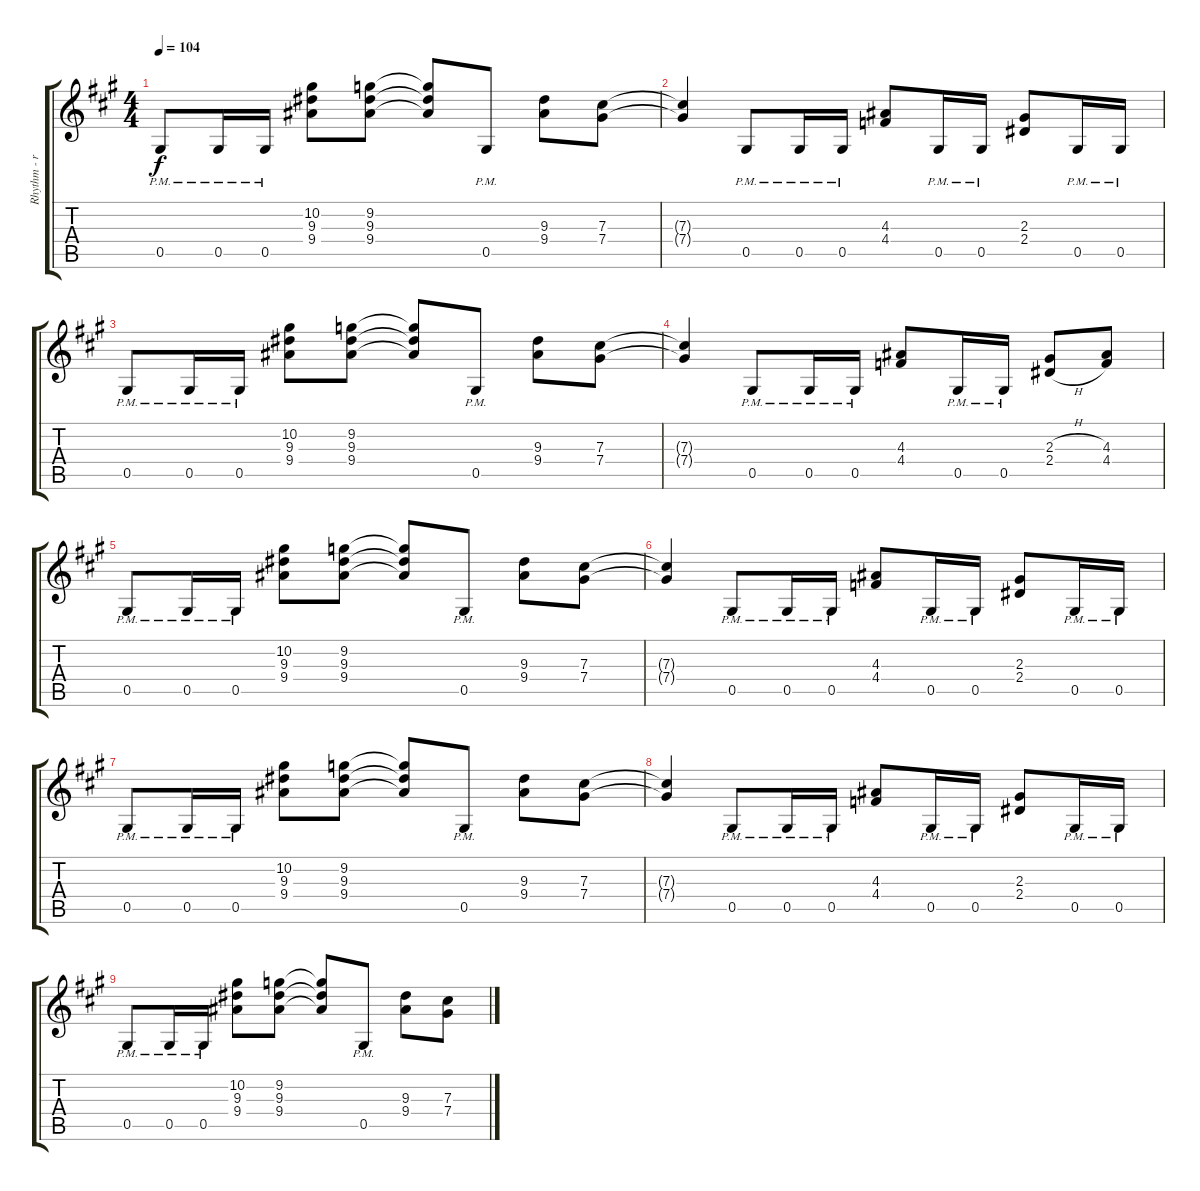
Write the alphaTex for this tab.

\track ("Rhythm - right" "Rhythm - r") {instrument distortionguitar}
\staff {score tabs}
\tuning (Eb4 Bb3 Gb3 Db3 Ab2 Eb2) {hide}
\ts (4 4)
\tempo 104
\clef g2
\ks a
0.5{pm}.8{dy f} 0.5{pm}.16 0.5{pm}.16 (10.2 9.3 9.4).8 (9.2 9.3 9.4).8 (9.2{t} 9.3{t} 9.4{t}).8 0.5{pm}.8 (9.3 9.4).8 (7.3 7.4).8 |
(7.3{t} 7.4{t}).4 0.5{pm}.8 0.5{pm}.16 0.5{pm}.16 (4.3 4.4).8 0.5{pm}.16 0.5{pm}.16 (2.3 2.4).8 0.5{pm}.16 0.5{pm}.16 |
0.5{pm}.8 0.5{pm}.16 0.5{pm}.16 (10.2 9.3 9.4).8 (9.2 9.3 9.4).8 (9.2{t} 9.3{t} 9.4{t}).8 0.5{pm}.8 (9.3 9.4).8 (7.3 7.4).8 |
(7.3{t} 7.4{t}).4 0.5{pm}.8 0.5{pm}.16 0.5{pm}.16 (4.3 4.4).8 0.5{pm}.16 0.5{pm}.16 (2.3{h} 2.4{h}).8 (4.3 4.4).8 |
0.5{pm}.8 0.5{pm}.16 0.5{pm}.16 (10.2 9.3 9.4).8 (9.2 9.3 9.4).8 (9.2{t} 9.3{t} 9.4{t}).8 0.5{pm}.8 (9.3 9.4).8 (7.3 7.4).8 |
(7.3{t} 7.4{t}).4 0.5{pm}.8 0.5{pm}.16 0.5{pm}.16 (4.3 4.4).8 0.5{pm}.16 0.5{pm}.16 (2.3 2.4).8 0.5{pm}.16 0.5{pm}.16 |
0.5{pm}.8 0.5{pm}.16 0.5{pm}.16 (10.2 9.3 9.4).8 (9.2 9.3 9.4).8 (9.2{t} 9.3{t} 9.4{t}).8 0.5{pm}.8 (9.3 9.4).8 (7.3 7.4).8 |
(7.3{t} 7.4{t}).4 0.5{pm}.8 0.5{pm}.16 0.5{pm}.16 (4.3 4.4).8 0.5{pm}.16 0.5{pm}.16 (2.3 2.4).8 0.5{pm}.16 0.5{pm}.16 |
0.5{pm}.8 0.5{pm}.16 0.5{pm}.16 (10.2 9.3 9.4).8 (9.2 9.3 9.4).8 (9.2{t} 9.3{t} 9.4{t}).8 0.5{pm}.8 (9.3 9.4).8 (7.3 7.4).8
